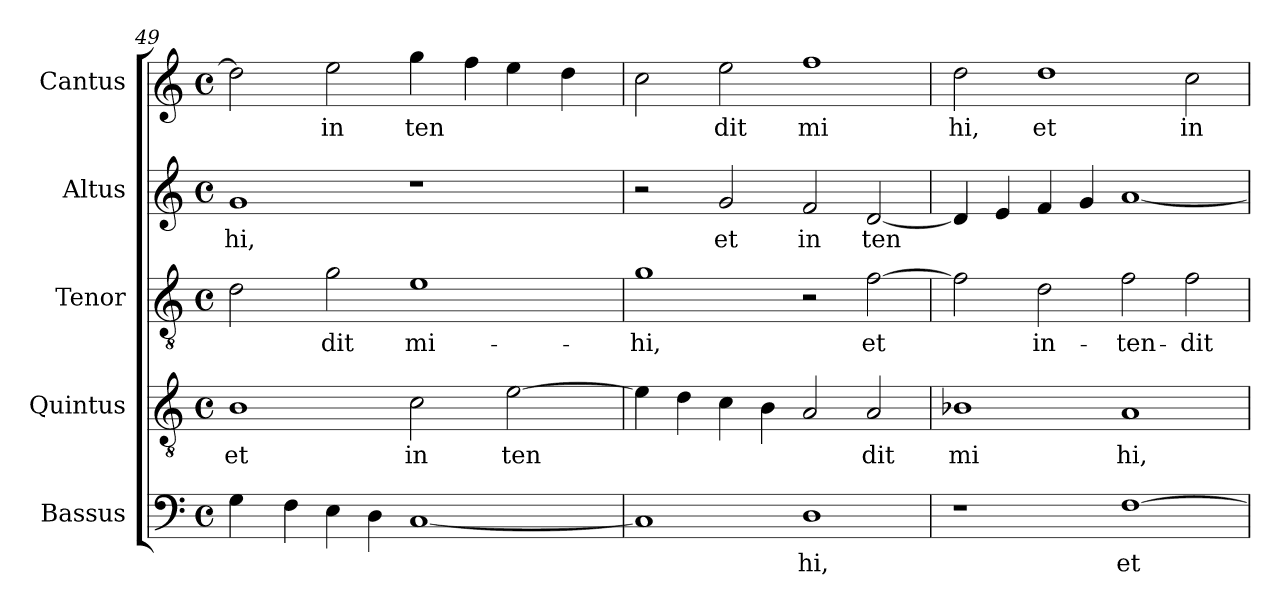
**kern	**text	**kern	**text	**kern	**text	**kern	**text	**kern	**text
*part5	*part5	*part4	*part4	*part3	*part3	*part2	*part2	*part1	*part1
*staff5	*staff5	*staff4	*staff4	*staff3	*staff3	*staff2	*staff2	*staff1	*staff1
*I"Bassus	*	*I"Quintus	*	*I"Tenor	*	*I"Altus	*	*I"Cantus	*
!!LO:LB:g=z
*clefF4	*	*clefGv2	*	*clefGv2	*	*clefG2	*	*clefG2	*
*M4/4	*	*M4/4	*	*M4/4	*	*M4/4	*	*M4/4	*
*met(c)	*	*met(c)	*	*met(c)	*	*met(c)	*	*met(c)	*
=49	=49	=49	=49	=49	=49	=49	=49	=49	=49
!	!	!	!LO:LY:b:cj	!	!	!	!LO:LY:b:cj	!	!
*	*	*	*	*^	*	*	*	*	*
4G\	.	1B	et	2d\	16.ryy	.	1g	hi,	2dd\]	.
.	.	.	.	.	1ryy	.	.	.	.	.
4F\	.	.	.	.	.	.	.	.	.	.
!	!	!	!	!	!	!LO:LY:b:cj	!	!	!	!LO:LY:b:cj
4E\	.	.	.	2g\	.	-dit	.	.	2ee\	in
4D\	.	.	.	.	.	.	.	.	.	.
!	!	!	!LO:LY:b:cj	!	!	!LO:LY:b:cj	!	!	!	!LO:LY:b
[<1C	.	2c\	in	1e	.	mi-	1r	.	4gg\	ten
.	.	.	.	.	2ryy	.	.	.	.	.
.	.	.	.	.	.	.	.	.	4ff\	.
!	!	!	!LO:LY:b	!	!	!	!	!	!	!
.	.	[>2e\	ten	.	.	.	.	.	4ee\	.
.	.	.	.	.	4ryy	.	.	.	.	.
.	.	.	.	.	.	.	.	.	4dd\	.
.	.	.	.	.	8ryy	.	.	.	.	.
.	.	.	.	.	32ryy	.	.	.	.	.
=50	=50	=50	=50	=50	=50	=50	=50	=50	=50	=50
!	!	!	!	!	!	!LO:LY:b:cj	!	!	!	!
*	*	*	*	*v	*v	*	*	*	*	*
1C]	.	4e\]	.	1g	-hi,	2r	.	2cc\	.
.	.	4d\	.	.	.	.	.	.	.
!	!	!	!	!	!	!	!LO:LY:b:cj	!	!LO:LY:b:cj
.	.	4c\	.	.	.	2g/	et	2ee\	dit
.	.	4B\	.	.	.	.	.	.	.
!	!LO:LY:b:cj	!	!	!	!	!	!LO:LY:b:cj	!	!LO:LY:b:cj
1D	-hi,	2A/	.	2r	.	2f/	in	1ff	mi
!	!	!	!LO:LY:b:cj	!	!LO:LY:b:cj	!	!LO:LY:b	!	!
.	.	2A/	dit	[>2f\	et	[<2d/	ten	.	.
=51	=51	=51	=51	=51	=51	=51	=51	=51	=51
!	!	!	!LO:LY:b:cj	!	!	!	!	!	!LO:LY:b:cj
1r	.	1B-X	mi	2f\]	.	4d/]	.	2dd\	hi,
.	.	.	.	.	.	4e/	.	.	.
!	!	!	!	!	!LO:LY:b:cj	!	!	!	!LO:LY:b:cj
.	.	.	.	2d\	in-	4f/	.	1dd	et
.	.	.	.	.	.	4g/	.	.	.
!	!LO:LY:b:cj	!	!LO:LY:b:cj	!	!LO:LY:b:cj	!	!	!	!
[>1F	et	1A	hi,	2f\	-ten-	[<1a	.	.	.
!	!	!	!	!	!LO:LY:b:cj	!	!	!	!LO:LY:b:cj
.	.	.	.	2f\	-dit	.	.	2cc\	in
=	=	=	=	=	=	=	=	=	=
*-	*-	*-	*-	*-	*-	*-	*-	*-	*-
